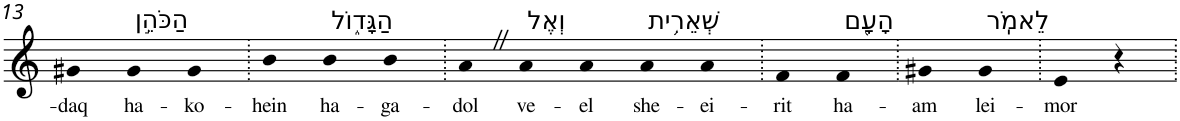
**kern	**text
*part1	*part1
*staff1	*staff1
*I"Piano	*
*I'Pno	*
!!LO:PB:g=z
*clefG2	*
*k[]	*
=13	=13
!	!LO:LY:b
4g#X	-daq
!LO:TX:a:t=הַכֹּהֵ֣ן	!
!	!LO:LY:b
4g#	ha-
!	!LO:LY:b
4g#	-ko-
=14.	=14.
!	!LO:LY:b
4b	-hein
!LO:TX:a:t=הַגָּד֑וֹל	!
!	!LO:LY:b
4b	ha-
!	!LO:LY:b
4b	-ga-
=15.	=15.
!	!LO:LY:b
4aZ	-dol
!LO:TX:a:t=וְאֶל	!
!	!LO:LY:b
4a	ve-
!	!LO:LY:b
4a	-el
!LO:TX:a:t=שְׁאֵרִ֥ית	!
!	!LO:LY:b
4a	she-
!	!LO:LY:b
4a	-ei-
=16.	=16.
!	!LO:LY:b
4f	-rit
!LO:TX:a:t=הָעָ֖ם	!
!	!LO:LY:b
4f	ha-
=17.	=17.
!	!LO:LY:b
4g#X	-am
!LO:TX:a:t=לֵאמֹֽר	!
!	!LO:LY:b
4g#	lei-
=18.	=18.
!	!LO:LY:b
4e	-mor
4r	.
=.	=.
*-	*-
